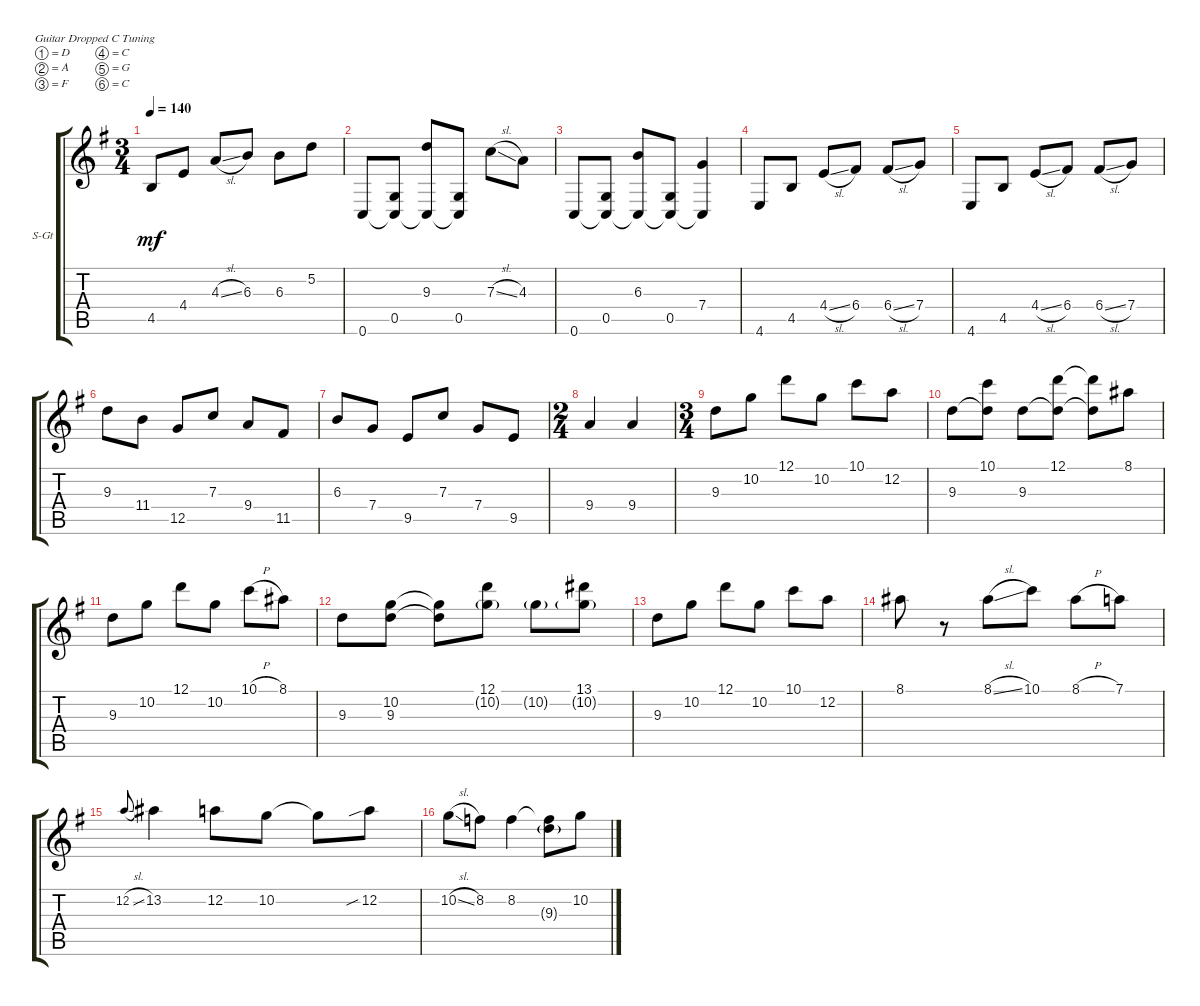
\bracketExtendMode groupsimilarinstruments
\firstSystemTrackNameOrientation horizontal
\otherSystemsTrackNameOrientation horizontal
\track ("Steel Guitar" "S-Gt") {instrument acousticguitarsteel}
\staff {score tabs}
\tuning (D4 A3 F3 C3 G2 C2)
\ts (3 4)
\tempo 140
\clef g2
\ks eminor
4.5.8{dy mf} 4.4.8 4.3{sl}.8 6.3.8 6.3.8 5.2.8 |
0.6.8 (0.5 0.6{t}).8 (9.3 0.6{t}).8 (0.5 0.6{t}).8 7.3{sl}.8 4.3.8 |
0.6.8 (0.5 0.6{t}).8 (0.6{t} 6.3).8 (0.5 0.6{t}).8 (7.4 0.6{t}).4 |
4.6.8 4.5.8 4.4{sl}.8 6.4.8 6.4{sl}.8 7.4.8 |
4.6.8 4.5.8 4.4{sl}.8 6.4.8 6.4{sl}.8 7.4.8 |
9.3.8 11.4.8 12.5.8 7.3.8 9.4.8 11.5.8 |
6.3.8 7.4.8 9.5.8 7.3.8 7.4.8 9.5.8 |
\ts (2 4)
9.4.4 9.4.4 |
\ts (3 4)
9.3.8 10.2.8 12.1.8 10.2.8 10.1.8 12.2.8 |
9.3.8 (10.1 9.3{t}).8 9.3.8 (12.1 9.3{t}).8 (12.1{t} 9.3{t}).8 8.1.8 |
9.3.8 10.2.8 12.1.8 10.2.8 10.1{h}.8 8.1.8 |
9.3.8 (10.2 9.3).8 (9.3{t} 10.2{t}).8 (12.1 10.2{g}).8 10.2{g}.8 (13.1 10.2{g}).8 |
9.3.8 10.2.8 12.1.8 10.2.8 10.1.8 12.2.8 |
8.1.8 r.8 8.1{sl}.8 10.1.8 8.1{h}.8 7.1.8 |
12.2{sl}.8{gr onbeat} 13.2.4 12.2.8 10.2.8 10.2{t}.8 12.2{sib}.8 |
10.2{sl}.8 8.2.8 8.2.4 (9.3{g} 8.2{t}).8 10.2.8
